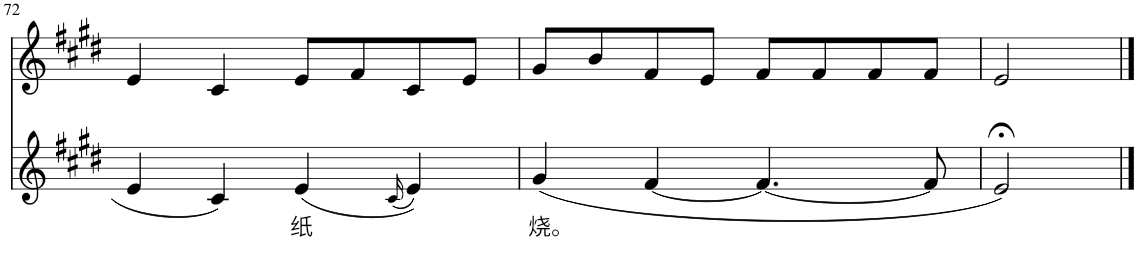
**kern	**text	**kern
*part2	*part2	*part1
*staff2	*staff2	*staff1
*I"Piano	*	*I"Piano
*I'Pno	*	*I'Pno
!!LO:PB:g=z
*clefG2	*	*clefG2
*k[f#c#g#d#]	*	*k[f#c#g#d#]
*M4/4	*	*M4/4
=72	=72	=72
4e/	.	4e/
4c#/	.	4c#/
!	!LO:LY:b	!
(4e/	纸	8e/L
.	.	8f#/
(16qc#/	.	.
4e/))	.	8c#/
.	.	8e/J
=73	=73	=73
!	!LO:LY:b	!
(4g#/	烧。	8g#/L
.	.	8b/
[4f#/	.	8f#/
.	.	8e/J
4.f#/_	.	8f#/L
.	.	8f#/
.	.	8f#/
8f#/]	.	8f#/J
=74	=74	=74
2e;</)	.	2e/
==	==	==
*-	*-	*-
